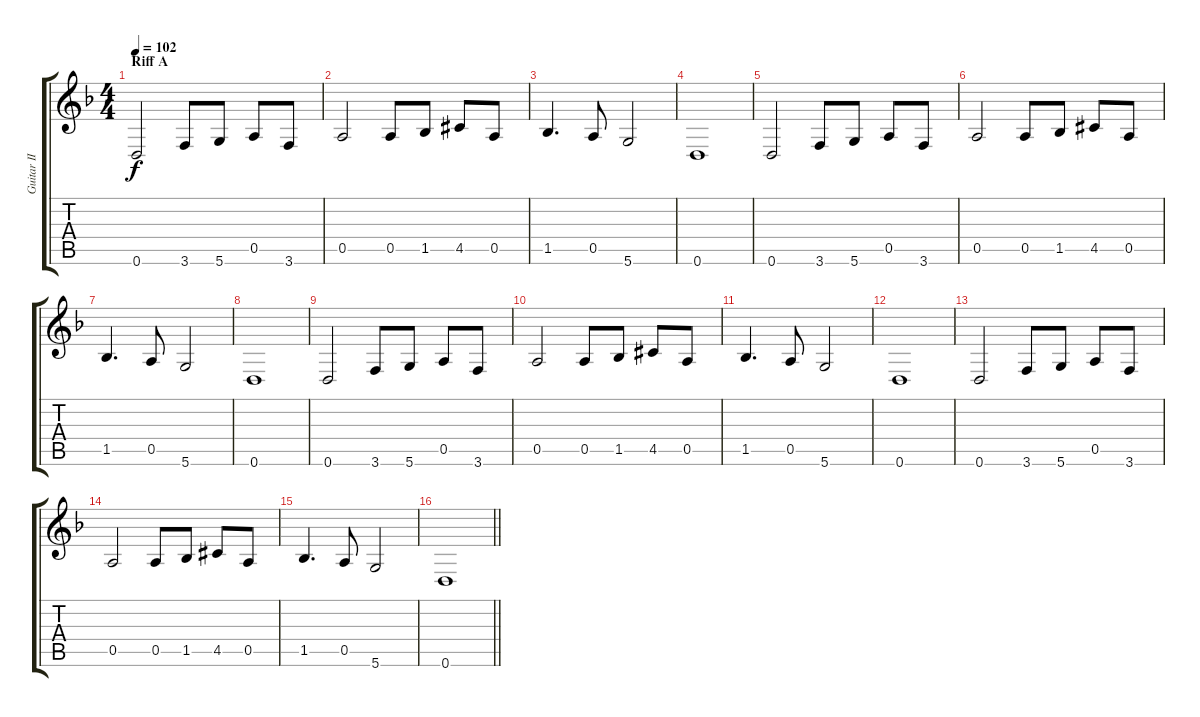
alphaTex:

\track ("Guitar II" "Guitar II") {instrument distortionguitar}
\staff {score tabs}
\tuning (E4 B3 G3 D3 A2 D2) {hide}
\ts (4 4)
\section ("" "Riff A")
\tempo 102
\clef g2
\ks dminor
0.6.2{dy f instrument distortionguitar} 3.6.8 5.6.8 0.5.8 3.6.8 |
0.5.2 0.5.8 1.5.8 4.5{acc #}.8 0.5.8 |
1.5.4{d} 0.5.8 5.6.2 |
0.6.1 |
0.6.2 3.6.8 5.6.8 0.5.8 3.6.8 |
0.5.2 0.5.8 1.5.8 4.5{acc #}.8 0.5.8 |
1.5.4{d} 0.5.8 5.6.2 |
0.6.1 |
0.6.2 3.6.8 5.6.8 0.5.8 3.6.8 |
0.5.2 0.5.8 1.5.8 4.5{acc #}.8 0.5.8 |
1.5.4{d} 0.5.8 5.6.2 |
0.6.1 |
0.6.2 3.6.8 5.6.8 0.5.8 3.6.8 |
0.5.2 0.5.8 1.5.8 4.5{acc #}.8 0.5.8 |
1.5.4{d} 0.5.8 5.6.2 |
\barLineRight lightlight
0.6.1
